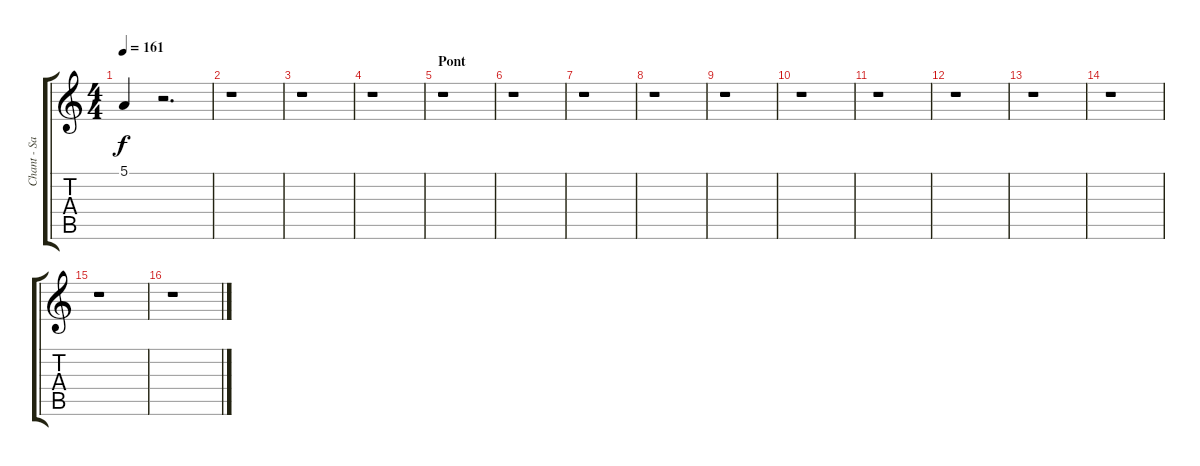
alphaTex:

\track ("Chant - Sarah" "Chant - Sa") {instrument sopranosax}
\staff {score tabs}
\tuning (E4 B3 G3 D3 A2 E2) {hide}
\ts (4 4)
\tempo 161
\clef g2
\ks c
5.1.4{dy f} r.2{d} |
r.1 |
r.1 |
r.1 |
\section ("" "Pont")
r.1 |
r.1 |
r.1 |
r.1 |
r.1 |
r.1 |
r.1 |
r.1 |
r.1 |
r.1 |
r.1 |
r.1
